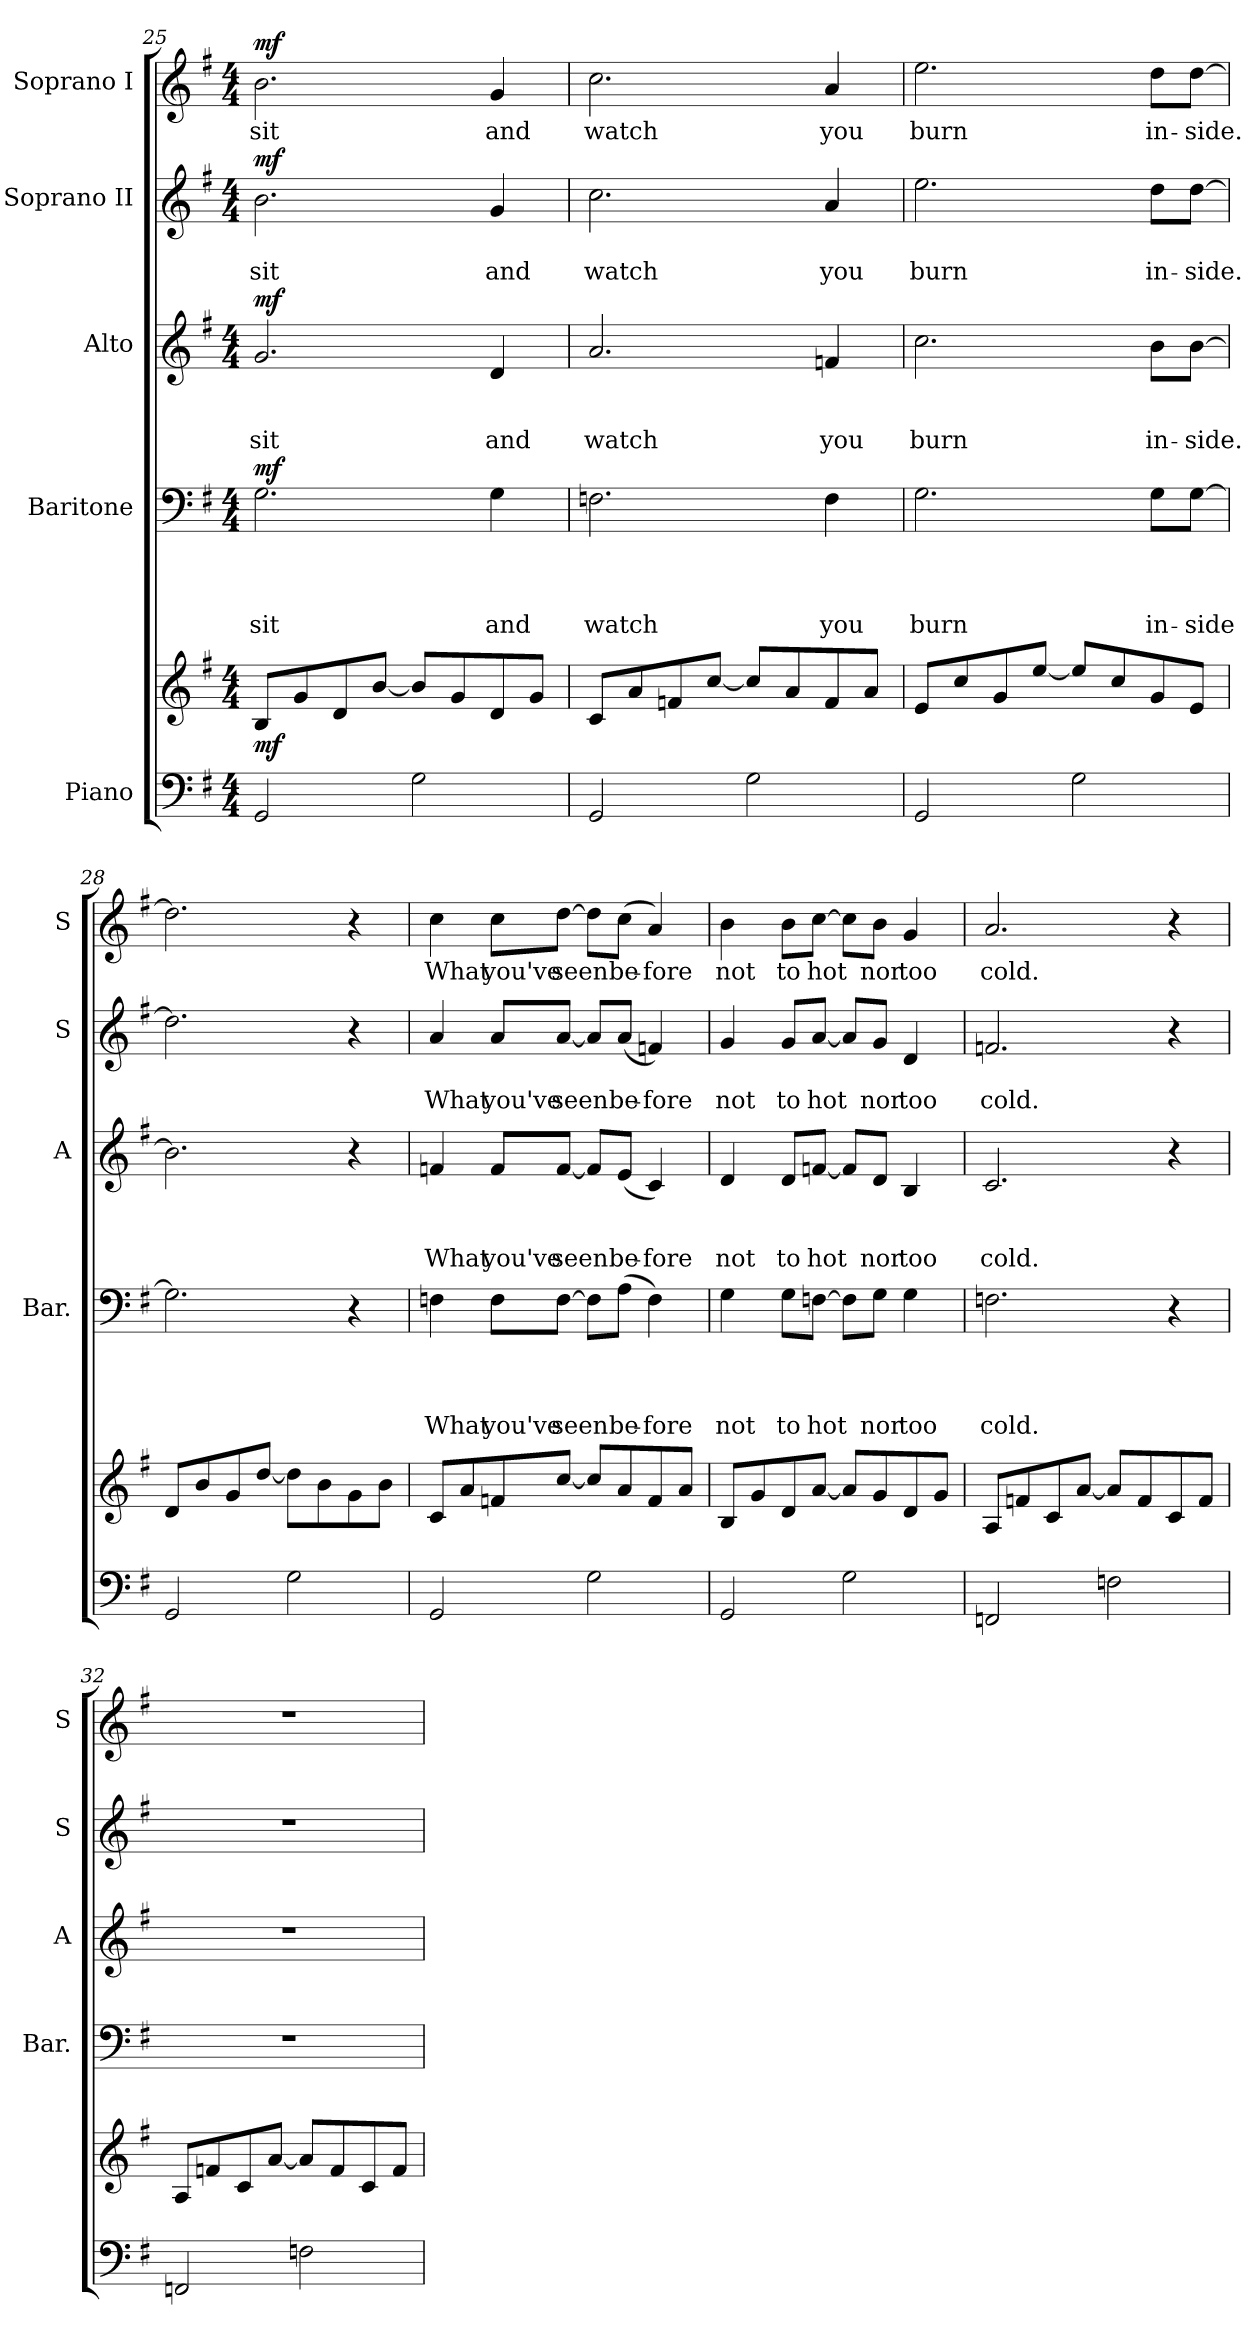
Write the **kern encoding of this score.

**kern	**kern	**dynam	**kern	**text	**text	**text	**text	**dynam	**kern	**text	**text	**text	**dynam	**kern	**text	**text	**dynam	**kern	**text	**dynam
*part5	*part5	*part5	*part4	*part4	*part4	*part4	*part4	*part4	*part3	*part3	*part3	*part3	*part3	*part2	*part2	*part2	*part2	*part1	*part1	*part1
*staff6	*staff5	*staff5/6	*staff4	*staff4	*staff4	*staff4	*staff4	*staff4	*staff3	*staff3	*staff3	*staff3	*staff3	*staff2	*staff2	*staff2	*staff2	*staff1	*staff1	*staff1
*I"Piano	*	*	*I"Baritone	*	*	*	*	*	*I"Alto	*	*	*	*	*I"Soprano II	*	*	*	*I"Soprano I	*	*
*	*	*	*I'Bar.	*	*	*	*	*	*I'A	*	*	*	*	*I'S	*	*	*	*I'S	*	*
!!LO:PB:g=z
*clefF4	*clefG2	*	*clefF4	*	*	*	*	*	*clefG2	*	*	*	*	*clefG2	*	*	*	*clefG2	*	*
*k[f#]	*k[f#]	*	*k[f#]	*	*	*	*	*	*k[f#]	*	*	*	*	*k[f#]	*	*	*	*k[f#]	*	*
*G:	*G:	*	*G:	*	*	*	*	*	*G:	*	*	*	*	*G:	*	*	*	*G:	*	*
*M4/4	*M4/4	*	*M4/4	*	*	*	*	*	*M4/4	*	*	*	*	*M4/4	*	*	*	*M4/4	*	*
=25	=25	=25	=25	=25	=25	=25	=25	=25	=25	=25	=25	=25	=25	=25	=25	=25	=25	=25	=25	=25
!	!	!LO:DY:b	!	!	!	!	!LO:LY:b	!LO:DY:b	!	!	!	!LO:LY:b	!LO:DY:b	!	!	!LO:LY:b	!LO:DY:b	!	!LO:LY:b	!LO:DY:b
2GG/	8B/L	mf	2.G\	.	.	.	sit	mf	2.g/	.	.	sit	mf	2.b\	.	sit	mf	2.b\	sit	mf
.	8g/	.	.	.	.	.	.	.	.	.	.	.	.	.	.	.	.	.	.	.
.	8d/	.	.	.	.	.	.	.	.	.	.	.	.	.	.	.	.	.	.	.
.	[<8b/J	.	.	.	.	.	.	.	.	.	.	.	.	.	.	.	.	.	.	.
2G\	8b/L]	.	.	.	.	.	.	.	.	.	.	.	.	.	.	.	.	.	.	.
.	8g/	.	.	.	.	.	.	.	.	.	.	.	.	.	.	.	.	.	.	.
!	!	!	!	!	!	!	!LO:LY:b	!	!	!	!	!LO:LY:b	!	!	!	!LO:LY:b	!	!	!LO:LY:b	!
.	8d/	.	4G\	.	.	.	and	.	4d/	.	.	and	.	4g/	.	and	.	4g/	and	.
.	8g/J	.	.	.	.	.	.	.	.	.	.	.	.	.	.	.	.	.	.	.
=26	=26	=26	=26	=26	=26	=26	=26	=26	=26	=26	=26	=26	=26	=26	=26	=26	=26	=26	=26	=26
!	!	!	!	!	!	!	!LO:LY:b	!	!	!	!	!LO:LY:b	!	!	!	!LO:LY:b	!	!	!LO:LY:b	!
2GG/	8c/L	.	2.Fn\	.	.	.	watch	.	2.a/	.	.	watch	.	2.cc\	.	watch	.	2.cc\	watch	.
.	8a/	.	.	.	.	.	.	.	.	.	.	.	.	.	.	.	.	.	.	.
.	8fn/	.	.	.	.	.	.	.	.	.	.	.	.	.	.	.	.	.	.	.
.	[<8cc/J	.	.	.	.	.	.	.	.	.	.	.	.	.	.	.	.	.	.	.
2G\	8cc/L]	.	.	.	.	.	.	.	.	.	.	.	.	.	.	.	.	.	.	.
.	8a/	.	.	.	.	.	.	.	.	.	.	.	.	.	.	.	.	.	.	.
!	!	!	!	!	!	!	!LO:LY:b	!	!	!	!	!LO:LY:b	!	!	!	!LO:LY:b	!	!	!LO:LY:b	!
.	8f/	.	4F\	.	.	.	you	.	4fn/	.	.	you	.	4a/	.	you	.	4a/	you	.
.	8a/J	.	.	.	.	.	.	.	.	.	.	.	.	.	.	.	.	.	.	.
=27	=27	=27	=27	=27	=27	=27	=27	=27	=27	=27	=27	=27	=27	=27	=27	=27	=27	=27	=27	=27
!	!	!	!	!	!	!	!LO:LY:b	!	!	!	!	!LO:LY:b	!	!	!	!LO:LY:b	!	!	!LO:LY:b	!
2GG/	8e/L	.	2.G\	.	.	.	burn	.	2.cc\	.	.	burn	.	2.ee\	.	burn	.	2.ee\	burn	.
.	8cc/	.	.	.	.	.	.	.	.	.	.	.	.	.	.	.	.	.	.	.
.	8g/	.	.	.	.	.	.	.	.	.	.	.	.	.	.	.	.	.	.	.
.	[<8ee/J	.	.	.	.	.	.	.	.	.	.	.	.	.	.	.	.	.	.	.
2G\	8ee/L]	.	.	.	.	.	.	.	.	.	.	.	.	.	.	.	.	.	.	.
.	8cc/	.	.	.	.	.	.	.	.	.	.	.	.	.	.	.	.	.	.	.
!	!	!	!	!	!	!	!LO:LY:b	!	!	!	!	!LO:LY:b	!	!	!	!LO:LY:b	!	!	!LO:LY:b	!
.	8g/	.	8G\L	.	.	.	in-	.	8b\L	.	.	in-	.	8dd\L	.	in-	.	8dd\L	in-	.
!	!	!	!	!	!	!	!LO:LY:b	!	!	!	!	!LO:LY:b	!	!	!	!LO:LY:b	!	!	!LO:LY:b	!
.	8e/J	.	[>8G\J	.	.	.	-side	.	[>8b\J	.	.	-side.	.	[>8dd\J	.	-side.	.	[>8dd\J	-side.	.
=28	=28	=28	=28	=28	=28	=28	=28	=28	=28	=28	=28	=28	=28	=28	=28	=28	=28	=28	=28	=28
2GG/	8d/L	.	2.G\]	.	.	.	.	.	2.b\]	.	.	.	.	2.dd\]	.	.	.	2.dd\]	.	.
.	8b/	.	.	.	.	.	.	.	.	.	.	.	.	.	.	.	.	.	.	.
.	8g/	.	.	.	.	.	.	.	.	.	.	.	.	.	.	.	.	.	.	.
.	[>8dd/J	.	.	.	.	.	.	.	.	.	.	.	.	.	.	.	.	.	.	.
2G\	8dd\L]	.	.	.	.	.	.	.	.	.	.	.	.	.	.	.	.	.	.	.
.	8b\	.	.	.	.	.	.	.	.	.	.	.	.	.	.	.	.	.	.	.
.	8g\	.	4r	.	.	.	.	.	4r	.	.	.	.	4r	.	.	.	4r	.	.
.	8b\J	.	.	.	.	.	.	.	.	.	.	.	.	.	.	.	.	.	.	.
!!LO:LB:g=z
=29	=29	=29	=29	=29	=29	=29	=29	=29	=29	=29	=29	=29	=29	=29	=29	=29	=29	=29	=29	=29
!	!	!	!	!	!	!	!LO:LY:b	!	!	!	!	!LO:LY:b	!	!	!	!LO:LY:b	!	!	!LO:LY:b	!
2GG/	8c/L	.	4Fn\	.	.	.	What	.	4fn/	.	.	What	.	4a/	.	What	.	4cc\	What	.
.	8a/	.	.	.	.	.	.	.	.	.	.	.	.	.	.	.	.	.	.	.
!	!	!	!	!	!	!	!LO:LY:b	!	!	!	!	!LO:LY:b	!	!	!	!LO:LY:b	!	!	!LO:LY:b	!
.	8fn/	.	8F\L	.	.	.	you've	.	8f/L	.	.	you've	.	8a/L	.	you've	.	8cc\L	you've	.
!	!	!	!	!	!	!	!LO:LY:b	!	!	!	!	!LO:LY:b	!	!	!	!LO:LY:b	!	!	!LO:LY:b	!
.	[<8cc/J	.	[>8F\J	.	.	.	seen	.	[<8f/J	.	.	seen	.	[<8a/J	.	seen	.	[>8dd\J	seen	.
2G\	8cc/L]	.	8F\L]	.	.	.	.	.	8f/L]	.	.	.	.	8a/L]	.	.	.	8dd\L]	.	.
!	!	!	!	!	!	!	!LO:LY:b	!	!	!	!	!LO:LY:b	!	!	!	!LO:LY:b	!	!	!LO:LY:b	!
.	8a/	.	(>8A\J	.	.	.	be-	.	(<8e/J	.	.	be-	.	(<8a/J	.	be-	.	(>8cc\J	be-	.
!	!	!	!	!	!	!	!LO:LY:b	!	!	!	!	!LO:LY:b	!	!	!	!LO:LY:b	!	!	!LO:LY:b	!
.	8f/	.	4F\)	.	.	.	-fore	.	4c/)	.	.	-fore	.	4fn/)	.	-fore	.	4a/)	-fore	.
.	8a/J	.	.	.	.	.	.	.	.	.	.	.	.	.	.	.	.	.	.	.
=30	=30	=30	=30	=30	=30	=30	=30	=30	=30	=30	=30	=30	=30	=30	=30	=30	=30	=30	=30	=30
!	!	!	!	!	!	!	!LO:LY:b	!	!	!	!	!LO:LY:b	!	!	!	!LO:LY:b	!	!	!LO:LY:b	!
2GG/	8B/L	.	4G\	.	.	.	not	.	4d/	.	.	not	.	4g/	.	not	.	4b\	not	.
.	8g/	.	.	.	.	.	.	.	.	.	.	.	.	.	.	.	.	.	.	.
!	!	!	!	!	!	!	!LO:LY:b	!	!	!	!	!LO:LY:b	!	!	!	!LO:LY:b	!	!	!LO:LY:b	!
.	8d/	.	8G\L	.	.	.	to	.	8d/L	.	.	to	.	8g/L	.	to	.	8b\L	to	.
!	!	!	!	!	!	!	!LO:LY:b	!	!	!	!	!LO:LY:b	!	!	!	!LO:LY:b	!	!	!LO:LY:b	!
.	[<8a/J	.	[>8Fn\J	.	.	.	hot	.	[<8fn/J	.	.	hot	.	[<8a/J	.	hot	.	[>8cc\J	hot	.
2G\	8a/L]	.	8F\L]	.	.	.	.	.	8f/L]	.	.	.	.	8a/L]	.	.	.	8cc\L]	.	.
!	!	!	!	!	!	!	!LO:LY:b	!	!	!	!	!LO:LY:b	!	!	!	!LO:LY:b	!	!	!LO:LY:b	!
.	8g/	.	8G\J	.	.	.	nor	.	8d/J	.	.	nor	.	8g/J	.	nor	.	8b\J	nor	.
!	!	!	!	!	!	!	!LO:LY:b	!	!	!	!	!LO:LY:b	!	!	!	!LO:LY:b	!	!	!LO:LY:b	!
.	8d/	.	4G\	.	.	.	too	.	4B/	.	.	too	.	4d/	.	too	.	4g/	too	.
.	8g/J	.	.	.	.	.	.	.	.	.	.	.	.	.	.	.	.	.	.	.
=31	=31	=31	=31	=31	=31	=31	=31	=31	=31	=31	=31	=31	=31	=31	=31	=31	=31	=31	=31	=31
!	!	!	!	!	!	!	!LO:LY:b	!	!	!	!	!LO:LY:b	!	!	!	!LO:LY:b	!	!	!LO:LY:b	!
2FFn/	8A/L	.	2.Fn\	.	.	.	cold.	.	2.c/	.	.	cold.	.	2.fn/	.	cold.	.	2.a/	cold.	.
.	8fn/	.	.	.	.	.	.	.	.	.	.	.	.	.	.	.	.	.	.	.
.	8c/	.	.	.	.	.	.	.	.	.	.	.	.	.	.	.	.	.	.	.
.	[<8a/J	.	.	.	.	.	.	.	.	.	.	.	.	.	.	.	.	.	.	.
2Fn\	8a/L]	.	.	.	.	.	.	.	.	.	.	.	.	.	.	.	.	.	.	.
.	8f/	.	.	.	.	.	.	.	.	.	.	.	.	.	.	.	.	.	.	.
.	8c/	.	4r	.	.	.	.	.	4r	.	.	.	.	4r	.	.	.	4r	.	.
.	8f/J	.	.	.	.	.	.	.	.	.	.	.	.	.	.	.	.	.	.	.
=32	=32	=32	=32	=32	=32	=32	=32	=32	=32	=32	=32	=32	=32	=32	=32	=32	=32	=32	=32	=32
2FFn/	8A/L	.	1r	.	.	.	.	.	1r	.	.	.	.	1r	.	.	.	1r	.	.
.	8fn/	.	.	.	.	.	.	.	.	.	.	.	.	.	.	.	.	.	.	.
.	8c/	.	.	.	.	.	.	.	.	.	.	.	.	.	.	.	.	.	.	.
.	[<8a/J	.	.	.	.	.	.	.	.	.	.	.	.	.	.	.	.	.	.	.
2Fn\	8a/L]	.	.	.	.	.	.	.	.	.	.	.	.	.	.	.	.	.	.	.
.	8f/	.	.	.	.	.	.	.	.	.	.	.	.	.	.	.	.	.	.	.
.	8c/	.	.	.	.	.	.	.	.	.	.	.	.	.	.	.	.	.	.	.
.	8f/J	.	.	.	.	.	.	.	.	.	.	.	.	.	.	.	.	.	.	.
=	=	=	=	=	=	=	=	=	=	=	=	=	=	=	=	=	=	=	=	=
*-	*-	*-	*-	*-	*-	*-	*-	*-	*-	*-	*-	*-	*-	*-	*-	*-	*-	*-	*-	*-
